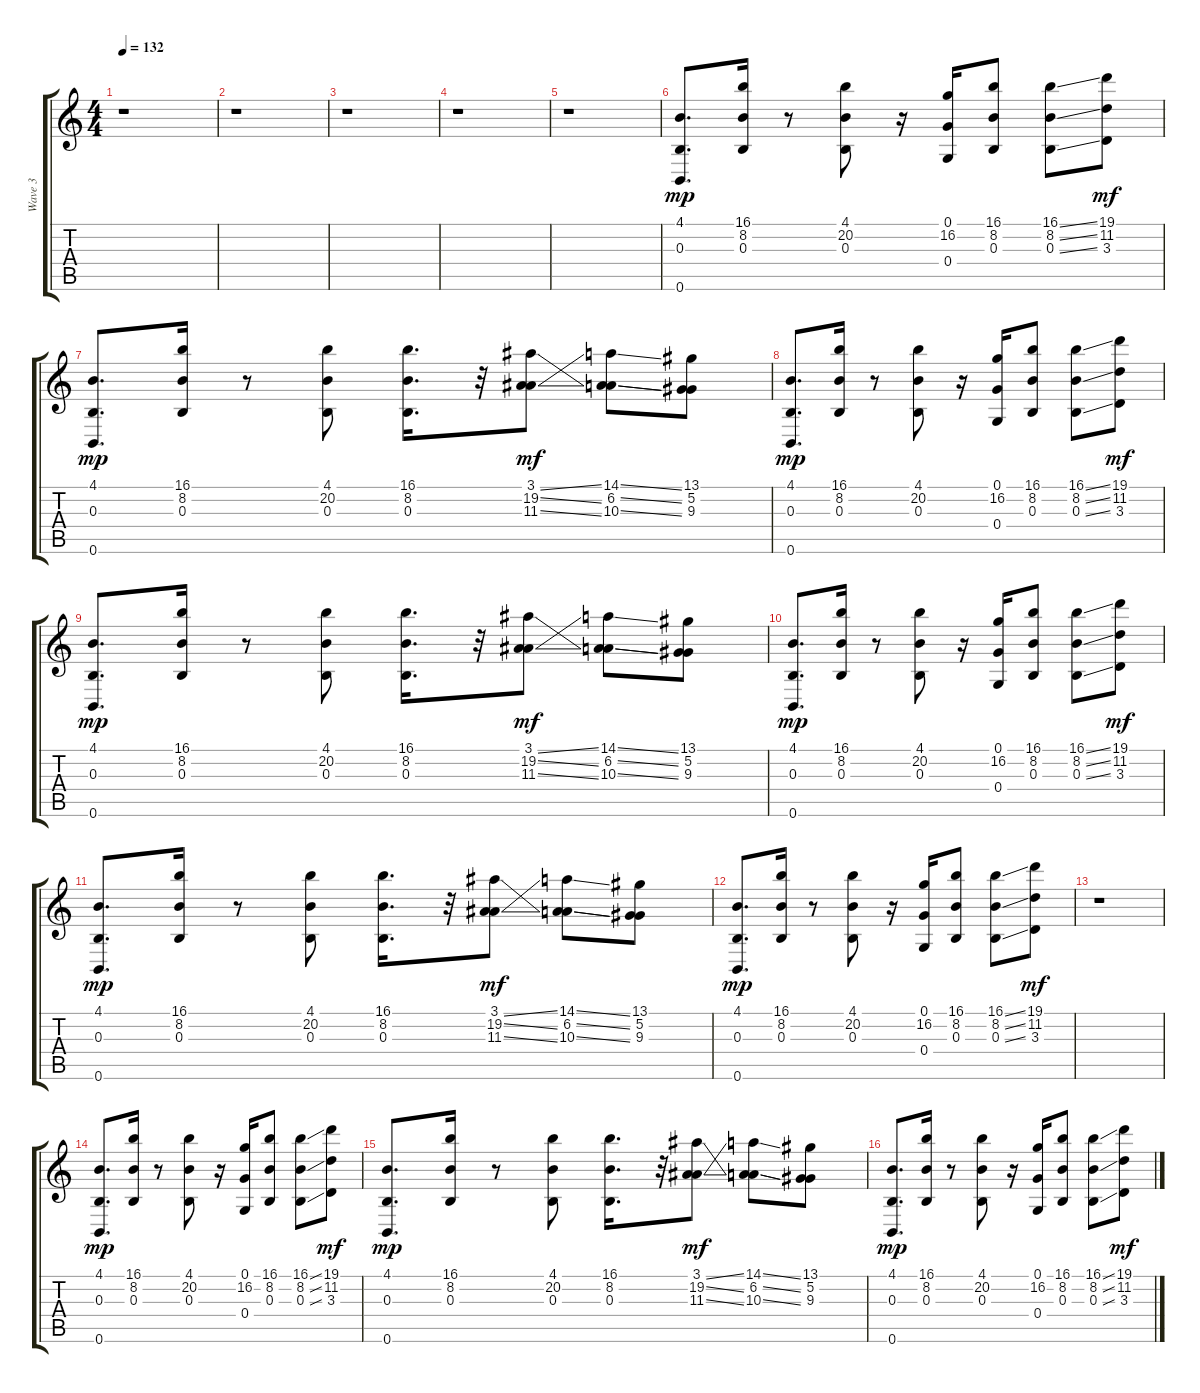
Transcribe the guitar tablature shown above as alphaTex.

\track ("Wave 3" "Wave 3") {instrument lead2sawtooth}
\staff {score tabs}
\tuning (G4 Eb4 B3 G3 Eb3 B2) {hide}
\ts (4 4)
\tempo 132
\clef g2
\ks c
r.1{dy mp instrument lead2sawtooth} |
r.1 |
r.1 |
r.1 |
r.1 |
(4.1 0.3 0.6).8{d} (16.1 8.2 0.3).16 r.8 (4.1 20.2 0.3).8 r.16 (0.1 16.2 0.4).16 (16.1 8.2 0.3).8 (16.1{ss} 8.2{ss} 0.3{ss}).8 (19.1 11.2 3.3).8{dy mf} |
(4.1 0.3 0.6).8{d dy mp} (16.1 8.2 0.3).16 r.8 (4.1 20.2 0.3).8 (16.1 8.2 0.3).16{d} r.32 (3.1{ss} 19.2{ss} 11.3{ss}).8{dy mf} (14.1{ss} 6.2{ss} 10.3{ss}).8 (13.1 5.2 9.3).8 |
(4.1 0.3 0.6).8{d dy mp} (16.1 8.2 0.3).16 r.8 (4.1 20.2 0.3).8 r.16 (0.1 16.2 0.4).16 (16.1 8.2 0.3).8 (16.1{ss} 8.2{ss} 0.3{ss}).8 (19.1 11.2 3.3).8{dy mf} |
(4.1 0.3 0.6).8{d dy mp} (16.1 8.2 0.3).16 r.8 (4.1 20.2 0.3).8 (16.1 8.2 0.3).16{d} r.32 (3.1{ss} 19.2{ss} 11.3{ss}).8{dy mf} (14.1{ss} 6.2{ss} 10.3{ss}).8 (13.1 5.2 9.3).8 |
(4.1 0.3 0.6).8{d dy mp} (16.1 8.2 0.3).16 r.8 (4.1 20.2 0.3).8 r.16 (0.1 16.2 0.4).16 (16.1 8.2 0.3).8 (16.1{ss} 8.2{ss} 0.3{ss}).8 (19.1 11.2 3.3).8{dy mf} |
(4.1 0.3 0.6).8{d dy mp} (16.1 8.2 0.3).16 r.8 (4.1 20.2 0.3).8 (16.1 8.2 0.3).16{d} r.32 (3.1{ss} 19.2{ss} 11.3{ss}).8{dy mf} (14.1{ss} 6.2{ss} 10.3{ss}).8 (13.1 5.2 9.3).8 |
(4.1 0.3 0.6).8{d dy mp} (16.1 8.2 0.3).16 r.8 (4.1 20.2 0.3).8 r.16 (0.1 16.2 0.4).16 (16.1 8.2 0.3).8 (16.1{ss} 8.2{ss} 0.3{ss}).8 (19.1 11.2 3.3).8{dy mf} |
r.1 |
(4.1 0.3 0.6).8{d dy mp} (16.1 8.2 0.3).16 r.8 (4.1 20.2 0.3).8 r.16 (0.1 16.2 0.4).16 (16.1 8.2 0.3).8 (16.1{ss} 8.2{ss} 0.3{ss}).8 (19.1 11.2 3.3).8{dy mf} |
(4.1 0.3 0.6).8{d dy mp} (16.1 8.2 0.3).16 r.8 (4.1 20.2 0.3).8 (16.1 8.2 0.3).16{d} r.32 (3.1{ss} 19.2{ss} 11.3{ss}).8{dy mf} (14.1{ss} 6.2{ss} 10.3{ss}).8 (13.1 5.2 9.3).8 |
(4.1 0.3 0.6).8{d dy mp} (16.1 8.2 0.3).16 r.8 (4.1 20.2 0.3).8 r.16 (0.1 16.2 0.4).16 (16.1 8.2 0.3).8 (16.1{ss} 8.2{ss} 0.3{ss}).8 (19.1 11.2 3.3).8{dy mf}
